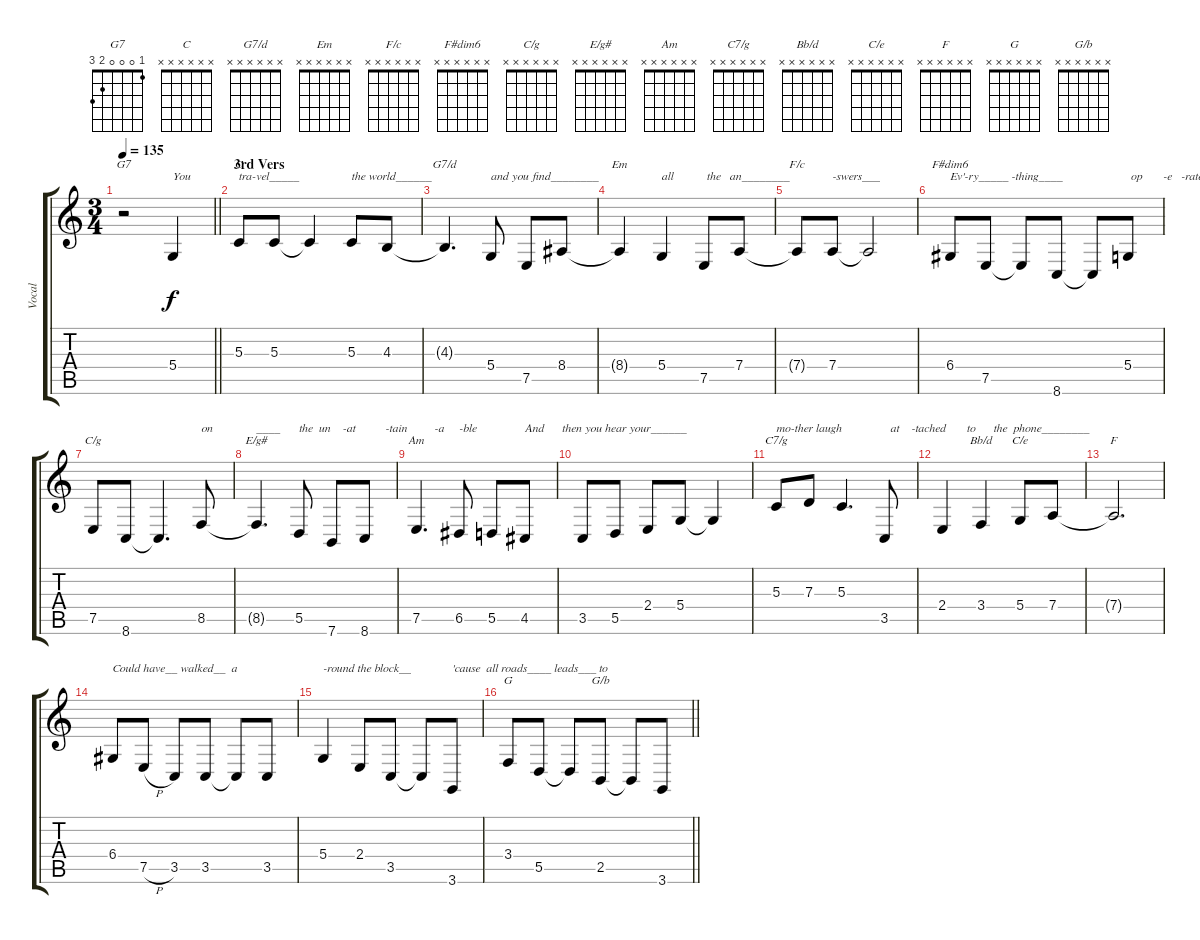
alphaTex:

\track ("Vocal" "Vocal") {instrument tuba}
\staff {score tabs}
\tuning (E4 B3 G3 D3 A2 E2) {hide}
\chord ("G7" 1 0 0 0 2 3)
\chord ("C" x x x x x x)
\chord ("G7/d" x x x x x x)
\chord ("Em" x x x x x x)
\chord ("F/c" x x x x x x)
\chord ("F#dim6" x x x x x x)
\chord ("C/g" x x x x x x)
\chord ("E/g#" x x x x x x)
\chord ("Am" x x x x x x)
\chord ("C7/g" x x x x x x)
\chord ("Bb/d" x x x x x x)
\chord ("C/e" x x x x x x)
\chord ("F" x x x x x x)
\chord ("G" x x x x x x)
\chord ("G/b" x x x x x x)
\ts (3 4)
\tempo 135
\clef g2
\barLineRight lightlight
\ks c
r.2{ch "G7" dy f} 5.4.4{txt "You"} |
\section ("" "3rd Vers")
5.3.8{ch "C" txt "tra-vel_____"} 5.3.8 5.3{t}.4 5.3.8{txt "the world______"} 4.3.8 |
4.3{t}.4{d ch "G7/d"} 5.4.8{txt "and you find________"} 7.5.8 8.4.8 |
8.4{t}.4{ch "Em"} 5.4.4{txt "all"} 7.5.8{txt " the   an________"} 7.4.8 |
7.4{t}.8{ch "F/c"} 7.4.8{txt "-swers___"} 7.4{t}.2 |
6.4.8{ch "F#dim6" txt "Ev'-ry_____ -thing____"} 7.5.8 7.5{t}.8 8.6.8 8.6{t}.8 5.4.8{txt " op       -e   -rates____"} |
7.5.8{ch "C/g"} 8.6.8 8.6{t}.4{d} 8.5.8{txt "on"} |
8.5{t}.4{d ch "E/g#" txt "____"} 5.5.8{txt "the  un    -at          -tain         -a     -ble "} 7.6.8 8.6.8 |
7.5.4{d ch "Am"} 6.5.8 5.5.8 4.5.8{txt "And      then you hear your______"} |
3.5.8 5.5.8 2.4.8 5.4.8 5.4{t}.4 |
5.3.8{ch "C7/g" txt "mo-ther laugh"} 7.3.8 5.3.4{d} 3.5.8{txt "  at    -tached       to      the  phone________"} |
2.4.4 3.4.4{ch "Bb/d"} 5.4.8{ch "C/e"} 7.4.8 |
7.4{t}.2{d ch "F"} |
6.4.8{txt "Could have__ walked__  a"} 7.5{h}.8 3.5.8 3.5.8 3.5{t}.8 3.5.8 |
5.4.4{txt "-round the block__"} 2.4.8 3.5.8 3.5{t}.8 3.6.8{txt "'cause  all roads____ leads___ to"} |
\barLineRight lightlight
3.4.8{ch "G"} 5.5.8 5.5{t}.8 2.5.8{ch "G/b"} 2.5{t}.8 3.6.8
